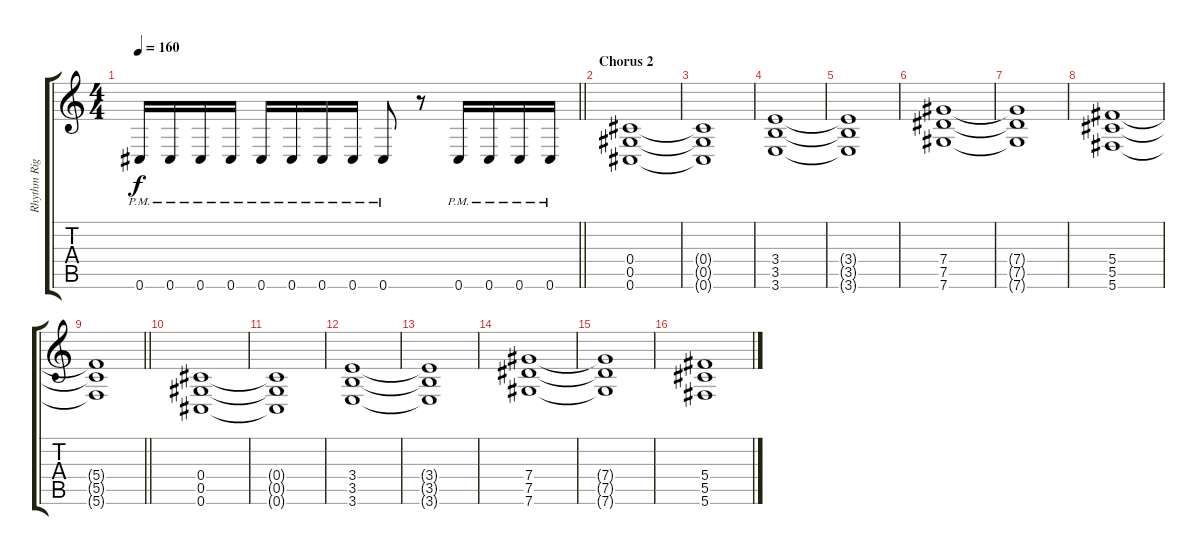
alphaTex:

\track ("Rhythm Right" "Rhythm Rig") {instrument distortionguitar}
\staff {score tabs}
\tuning (Eb4 Bb3 Gb3 Db3 Ab2 Db2) {hide}
\ts (4 4)
\tempo 160
\clef g2
\barLineRight lightlight
\ks c
0.6{pm}.16{dy f} 0.6{pm}.16 0.6{pm}.16 0.6{pm}.16 0.6{pm}.16 0.6{pm}.16 0.6{pm}.16 0.6{pm}.16 0.6{pm}.8 r.8 0.6{pm}.16 0.6{pm}.16 0.6{pm}.16 0.6{pm}.16 |
\section ("" "Chorus 2")
(0.4 0.5 0.6).1 |
(0.4{t} 0.5{t} 0.6{t}).1 |
(3.4 3.5 3.6).1 |
(3.4{t} 3.5{t} 3.6{t}).1 |
(7.4 7.5 7.6).1 |
(7.4{t} 7.5{t} 7.6{t}).1 |
(5.4 5.5 5.6).1 |
\barLineRight lightlight
(5.4{t} 5.5{t} 5.6{t}).1 |
(0.4 0.5 0.6).1 |
(0.4{t} 0.5{t} 0.6{t}).1 |
(3.4 3.5 3.6).1 |
(3.4{t} 3.5{t} 3.6{t}).1 |
(7.4 7.5 7.6).1 |
(7.4{t} 7.5{t} 7.6{t}).1 |
(5.4 5.5 5.6).1
